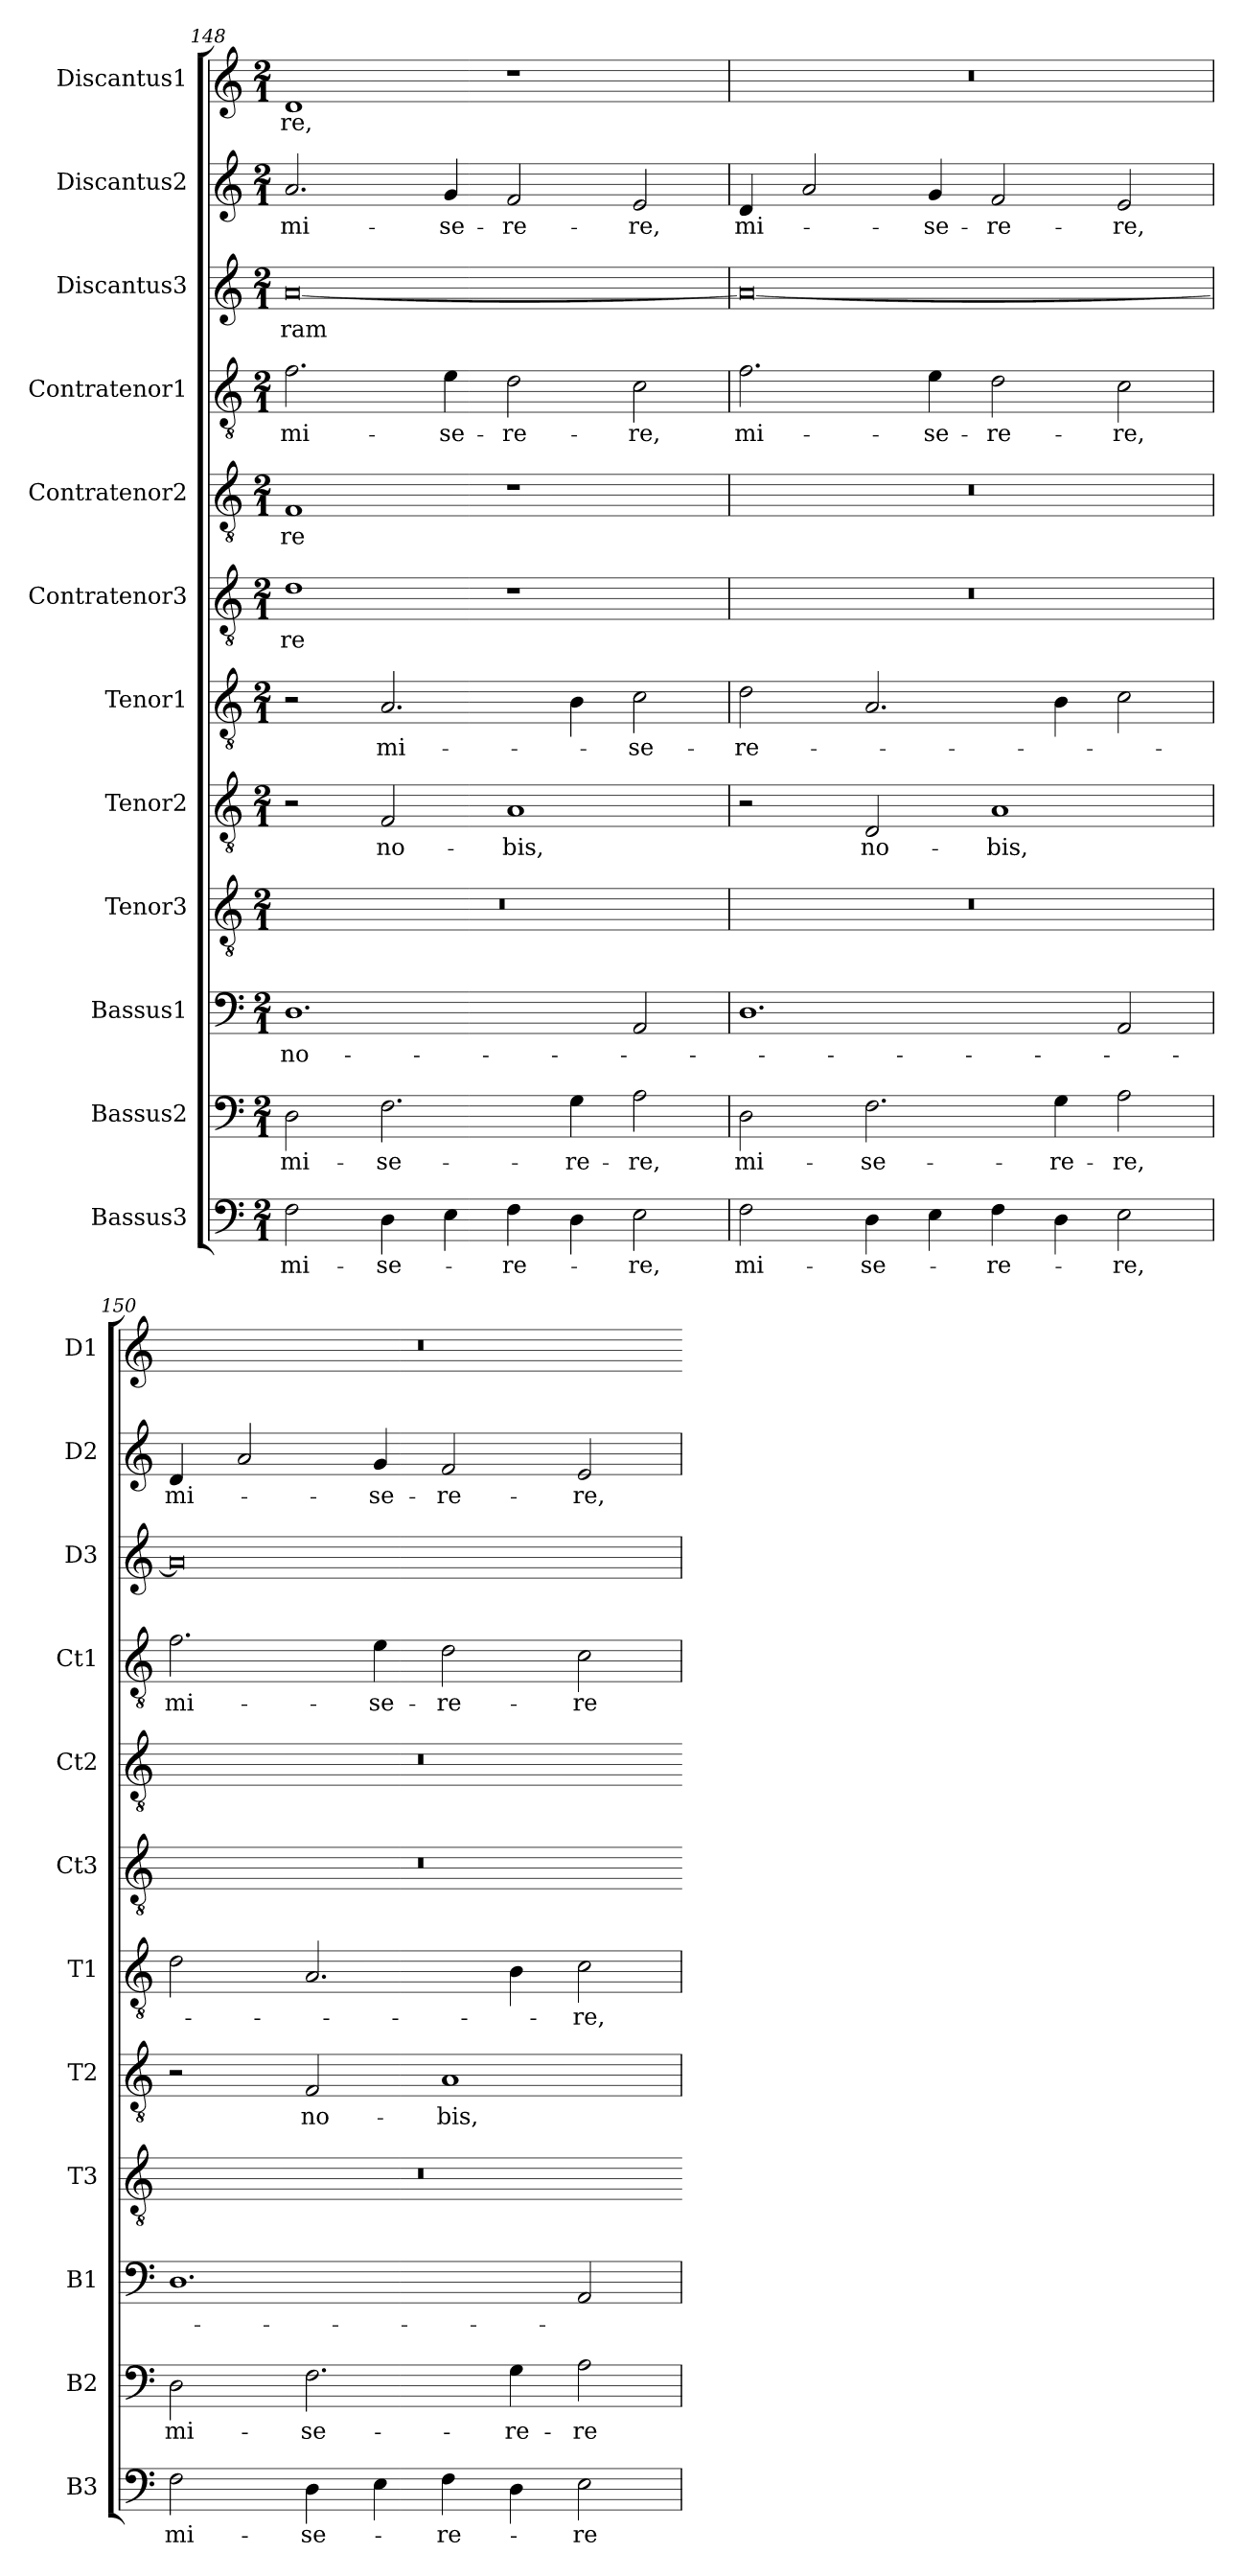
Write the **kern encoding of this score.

**kern	**text	**kern	**text	**kern	**text	**kern	**kern	**text	**kern	**text	**kern	**text	**kern	**text	**kern	**text	**kern	**text	**kern	**text	**kern	**text
*part12	*part12	*part11	*part11	*part10	*part10	*part9	*part8	*part8	*part7	*part7	*part6	*part6	*part5	*part5	*part4	*part4	*part3	*part3	*part2	*part2	*part1	*part1
*staff12	*staff12	*staff11	*staff11	*staff10	*staff10	*staff9	*staff8	*staff8	*staff7	*staff7	*staff6	*staff6	*staff5	*staff5	*staff4	*staff4	*staff3	*staff3	*staff2	*staff2	*staff1	*staff1
*I"Bassus3	*	*I"Bassus2	*	*I"Bassus1	*	*I"Tenor3	*I"Tenor2	*	*I"Tenor1	*	*I"Contratenor3	*	*I"Contratenor2	*	*I"Contratenor1	*	*I"Discantus3	*	*I"Discantus2	*	*I"Discantus1	*
*I'B3	*	*I'B2	*	*I'B1	*	*I'T3	*I'T2	*	*I'T1	*	*I'Ct3	*	*I'Ct2	*	*I'Ct1	*	*I'D3	*	*I'D2	*	*I'D1	*
*clefF4	*	*clefF4	*	*clefF4	*	*clefGv2	*clefGv2	*	*clefGv2	*	*clefGv2	*	*clefGv2	*	*clefGv2	*	*clefG2	*	*clefG2	*	*clefG2	*
*k[]	*	*k[]	*	*k[]	*	*k[]	*k[]	*	*k[]	*	*k[]	*	*k[]	*	*k[]	*	*k[]	*	*k[]	*	*k[]	*
*M2/1	*	*M2/1	*	*M2/1	*	*M2/1	*M2/1	*	*M2/1	*	*M2/1	*	*M2/1	*	*M2/1	*	*M2/1	*	*M2/1	*	*M2/1	*
=148	=148	=148	=148	=148	=148	=148	=148	=148	=148	=148	=148	=148	=148	=148	=148	=148	=148	=148	=148	=148	=148	=148
2F	mi-	2D	mi-	1.D	no-	0r	2r	.	2r	.	1d	-re	1F	-re	2.f	mi-	[0a	-ram	2.a	mi-	1d	-re,
4D	-se-	2.F	-se-	.	.	.	2F	no-	2.A	mi-	.	.	.	.	.	.	.	.	.	.	.	.
4E	.	.	.	.	.	.	.	.	.	.	.	.	.	.	4e	-se-	.	.	4g	-se-	.	.
4F	-re-	.	.	.	.	.	1A	-bis,	.	.	1r	.	1r	.	2d	-re-	.	.	2f	-re-	1r	.
4D	.	4G	-re-	.	.	.	.	.	4B	.	.	.	.	.	.	.	.	.	.	.	.	.
2E	-re,	2A	-re,	2AA	.	.	.	.	2c	-se-	.	.	.	.	2c	-re,	.	.	2e	-re,	.	.
=149	=149	=149	=149	=149	=149	=149	=149	=149	=149	=149	=149	=149	=149	=149	=149	=149	=149	=149	=149	=149	=149	=149
2F	mi-	2D	mi-	1.D	.	0r	2r	.	2d	-re-	0r	.	0r	.	2.f	mi-	0a_	.	4d	mi-	0r	.
.	.	.	.	.	.	.	.	.	.	.	.	.	.	.	.	.	.	.	2a	.	.	.
4D	-se-	2.F	-se-	.	.	.	2D	no-	2.A	.	.	.	.	.	.	.	.	.	.	.	.	.
4E	.	.	.	.	.	.	.	.	.	.	.	.	.	.	4e	-se-	.	.	4g	-se-	.	.
4F	-re-	.	.	.	.	.	1A	-bis,	.	.	.	.	.	.	2d	-re-	.	.	2f	-re-	.	.
4D	.	4G	-re-	.	.	.	.	.	4B	.	.	.	.	.	.	.	.	.	.	.	.	.
2E	-re,	2A	-re,	2AA	.	.	.	.	2c	.	.	.	.	.	2c	-re,	.	.	2e	-re,	.	.
=150	=150	=150	=150	=150	=150	=150	=150	=150	=150	=150	=150	=150	=150	=150	=150	=150	=150	=150	=150	=150	=150	=150
2F	mi-	2D	mi-	1.D	.	0r	2r	.	2d	.	0r	.	0r	.	2.f	mi-	0a]	.	4d	mi-	0r	.
.	.	.	.	.	.	.	.	.	.	.	.	.	.	.	.	.	.	.	2a	.	.	.
4D	-se-	2.F	-se-	.	.	.	2F	no-	2.A	.	.	.	.	.	.	.	.	.	.	.	.	.
4E	.	.	.	.	.	.	.	.	.	.	.	.	.	.	4e	-se-	.	.	4g	-se-	.	.
4F	-re-	.	.	.	.	.	1A	-bis,	.	.	.	.	.	.	2d	-re-	.	.	2f	-re-	.	.
4D	.	4G	-re-	.	.	.	.	.	4B	.	.	.	.	.	.	.	.	.	.	.	.	.
2E	-re	2A	-re	2AA	.	.	.	.	2c	-re,	.	.	.	.	2c	-re	.	.	2e	-re,	.	.
=	=-	=	=-	=	=-	=	=	=-	=	=-	=	=-	=	=-	=	=-	=	=-	=	=-	=-	=-
*-	*-	*-	*-	*-	*-	*-	*-	*-	*-	*-	*-	*-	*-	*-	*-	*-	*-	*-	*-	*-	*-	*-
